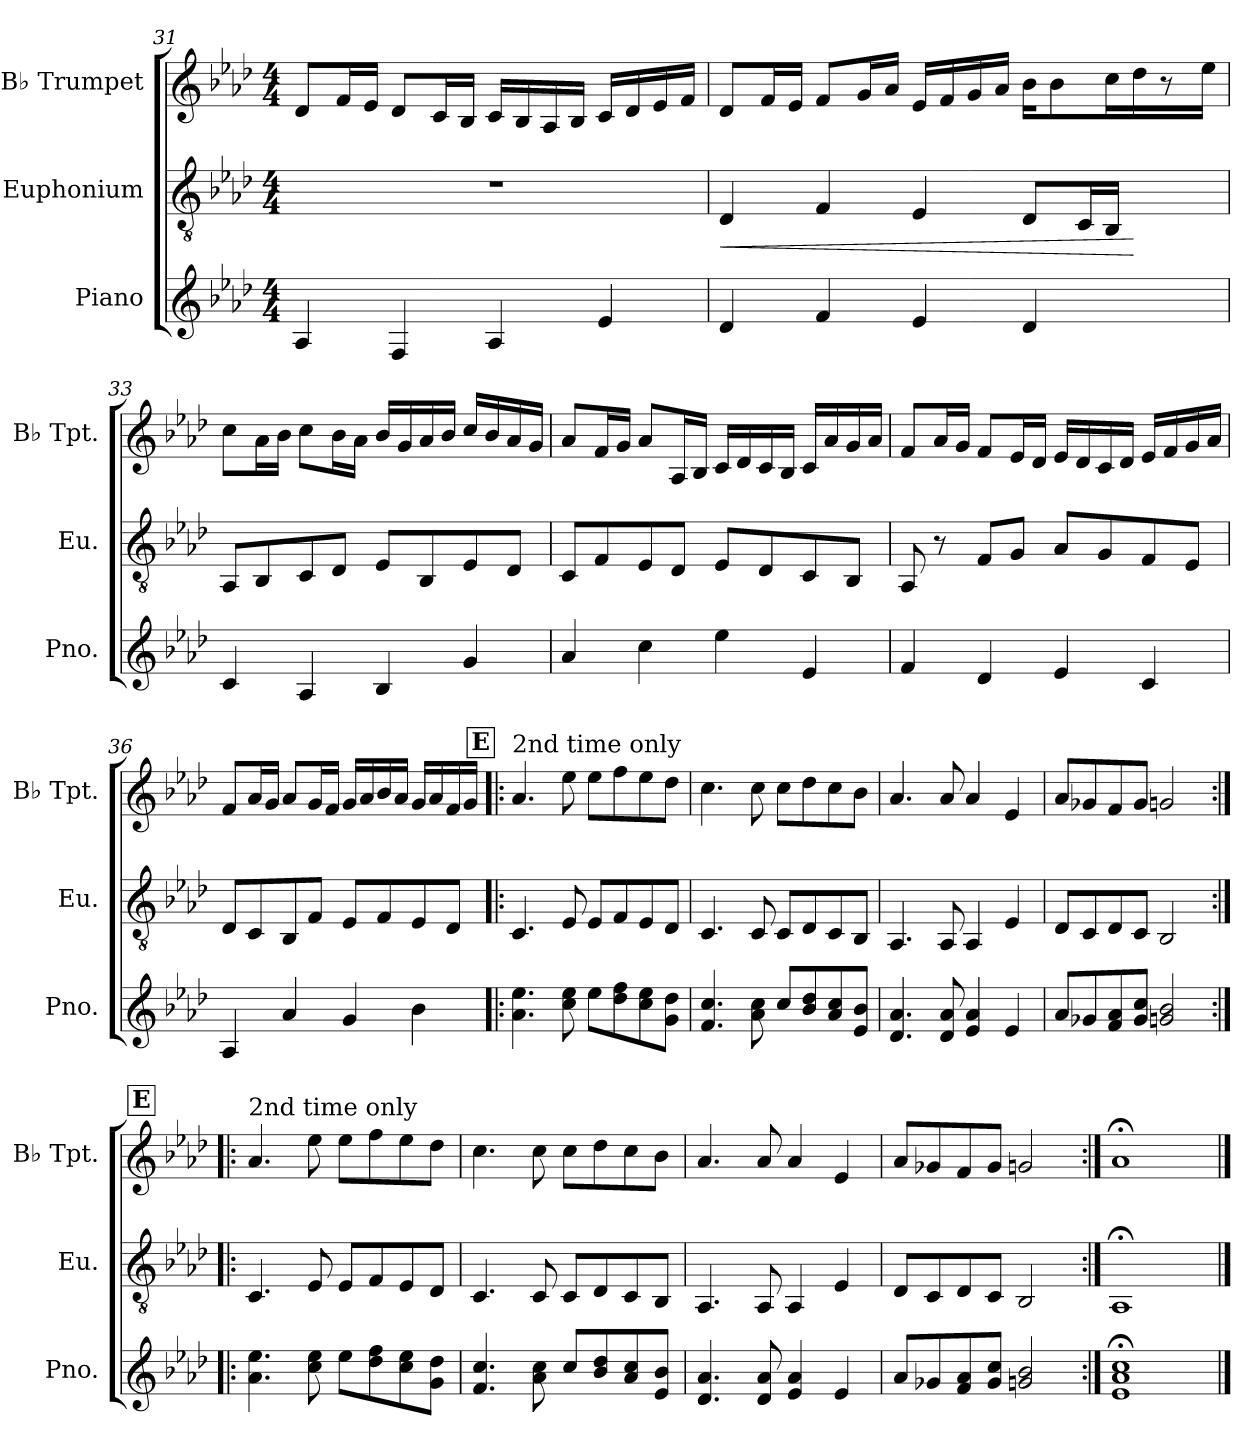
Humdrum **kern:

**kern	**kern	**dynam	**kern
*part3	*part2	*part2	*part1
*staff3	*staff2	*staff2	*staff1
*I"Piano	*I"Euphonium	*	*I"B♭ Trumpet
*I'Pno.	*I'Eu.	*	*I'B♭ Tpt.
*clefG2	*clefGv2	*	*clefG2
*	*ITrd1c2	*	*ITrd1c2
*k[b-e-a-d-]	*k[b-e-a-d-g-c-]	*	*k[b-e-a-d-g-c-]
*M4/4	*M4/4	*	*M4/4
=31	=31	=31	=31
4A-	1r	.	8c-L
.	.	.	16e-L
.	.	.	16d-JJ
4F	.	.	8c-L
.	.	.	16B-L
.	.	.	16A-JJ
4A-	.	.	16B-LL
.	.	.	16A-
.	.	.	16G-
.	.	.	16A-JJ
4e-	.	.	16B-LL
.	.	.	16c-
.	.	.	16d-
.	.	.	16e-JJ
=32	=32	=32	=32
!	!	!LO:HP:b	!
4d-	4C-	<	8c-L
.	.	.	16e-L
.	.	.	16d-JJ
4f	4E-	.	8e-L
.	.	.	16fL
.	.	.	16g-JJ
4e-	4D-	.	16d-LL
.	.	.	16e-
.	.	.	16f
.	.	.	16g-JJ
4d-	8C-L	.	16a-LL
.	.	.	8a-
.	16BB-L	.	.
.	16AA-JJ	.	16b-!
4ryy	4ryy	[	16cc-!
.	.	.	8r
.	.	.	16dd-!JJ
=33	=33	=33	=33
4c	8GG-L	.	8b-L
.	8AA-	.	16g-L
.	.	.	16a-JJ
4A-	8BB-	.	8b-L
.	8C-J	.	16a-L
.	.	.	16g-JJ
4B-	8D-L	.	16a-LL
.	.	.	16f
.	8AA-	.	16g-
.	.	.	16a-JJ
4g	8D-	.	16b-LL
.	.	.	16a-
.	8C-J	.	16g-
.	.	.	16fJJ
=34	=34	=34	=34
4a-	8BB-L	.	8g-L
.	8E-	.	16e-L
.	.	.	16fJJ
4cc	8D-	.	8g-L
.	8C-J	.	16G-L
.	.	.	16A-JJ
4ee-	8D-L	.	16B-LL
.	.	.	16c-
.	8C-	.	16B-
.	.	.	16A-JJ
4e-	8BB-	.	16B-LL
.	.	.	16g-
.	8AA-J	.	16f
.	.	.	16g-JJ
=35	=35	=35	=35
4f	8GG-	.	8e-L
.	8r	.	16g-L
.	.	.	16fJJ
4d-	8E-L	.	8e-L
.	8FJ	.	16d-L
.	.	.	16c-JJ
4e-	8G-L	.	16d-LL
.	.	.	16c-
.	8F	.	16B-
.	.	.	16c-JJ
4c	8E-	.	16d-LL
.	.	.	16e-
.	8D-J	.	16f
.	.	.	16g-JJ
=36	=36	=36	=36
4A-	8C-L	.	8e-L
.	8BB-	.	16g-L
.	.	.	16fJJ
4a-	8AA-	.	8g-L
.	8E-J	.	16fL
.	.	.	16e-JJ
4g	8D-L	.	16fLL
.	.	.	16g-
.	8E-	.	16a-
.	.	.	16g-JJ
4b-	8D-	.	16fLL
.	.	.	16g-
.	8C-J	.	16e-
.	.	.	16fJJ
!!LO:REH:place=s1:a:B:fs=14:t=E
=37!|:	=37!|:	=37!|:	=37!|:
!	!	!	!LO:TX:a:t=2nd time only
4.a- 4.ee-	4.BB-	.	4.g-
8cc 8ee-	8D-	.	8dd-
8ee-L	8D-L	.	8dd-L
8dd- 8ff	8E-	.	8ee-
8cc 8ee-	8D-	.	8dd-
8g 8dd-J	8C-J	.	8cc-J
=38	=38	=38	=38
4.f 4.cc	4.BB-	.	4.b-
8a- 8cc	8BB-	.	8b-
8ccL	8BB-L	.	8b-L
8b- 8dd-	8C-	.	8cc-
8a- 8cc	8BB-	.	8b-
8e- 8b-J	8AA-J	.	8a-J
=39	=39	=39	=39
4.d- 4.a-	4.GG-	.	4.g-
8d- 8a-	8GG-	.	8g-
4e- 4a-	4GG-	.	4g-
4e-	4D-	.	4d-
=40	=40	=40	=40
8a-L	8C-L	.	8g-L
8g-X	8BB-	.	8f-X
8f 8a-	8C-	.	8e-
8g- 8ccJ	8BB-J	.	8f-J
2gn 2b-	2AA-	.	2fn
!!LO:REH:place=s1:a:B:fs=14:t=E
=37:|!|:	=37:|!|:	=37:|!|:	=37:|!|:
!	!	!	!LO:TX:a:t=2nd time only
4.a- 4.ee-	4.BB-	.	4.g-
8cc 8ee-	8D-	.	8dd-
8ee-L	8D-L	.	8dd-L
8dd- 8ff	8E-	.	8ee-
8cc 8ee-	8D-	.	8dd-
8g 8dd-J	8C-J	.	8cc-J
=38	=38	=38	=38
4.f 4.cc	4.BB-	.	4.b-
8a- 8cc	8BB-	.	8b-
8ccL	8BB-L	.	8b-L
8b- 8dd-	8C-	.	8cc-
8a- 8cc	8BB-	.	8b-
8e- 8b-J	8AA-J	.	8a-J
=39	=39	=39	=39
4.d- 4.a-	4.GG-	.	4.g-
8d- 8a-	8GG-	.	8g-
4e- 4a-	4GG-	.	4g-
4e-	4D-	.	4d-
=40	=40	=40	=40
8a-L	8C-L	.	8g-L
8g-X	8BB-	.	8f-X
8f 8a-	8C-	.	8e-
8g- 8ccJ	8BB-J	.	8f-J
2gn 2b-	2AA-	.	2fn
=41:|!	=41:|!	=41:|!	=41:|!
1e-;< 1a-;< 1cc;<	1GG-;<	.	1g-;<
==	==	==	==
*-	*-	*-	*-
